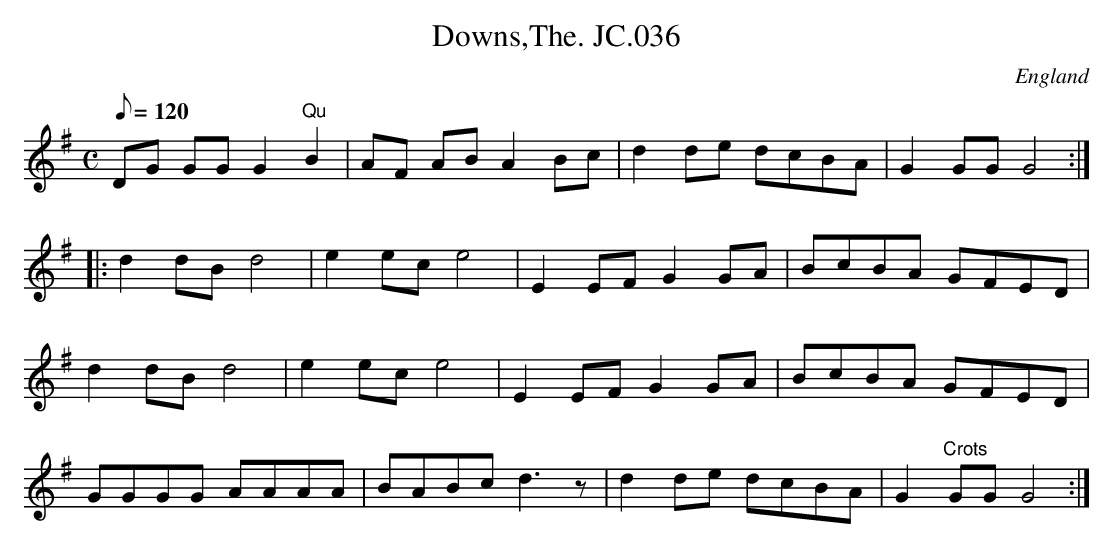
X:1
T:Downs,The. JC.036
M:C
L:1/8
Q:120
O:England
K:G
DG GGG2"Qu"B2|AF ABA2Bc|d2de dcBA|G2GGG4:|!
|:d2dBd4|e2ece4|E2EFG2GA|BcBA GFED|!
d2dBd4|e2ece4|E2EFG2GA|BcBA GFED|!
GGGG AAAA|BABcd3z|d2de dcBA|G2"Crots"GGG4:|]
